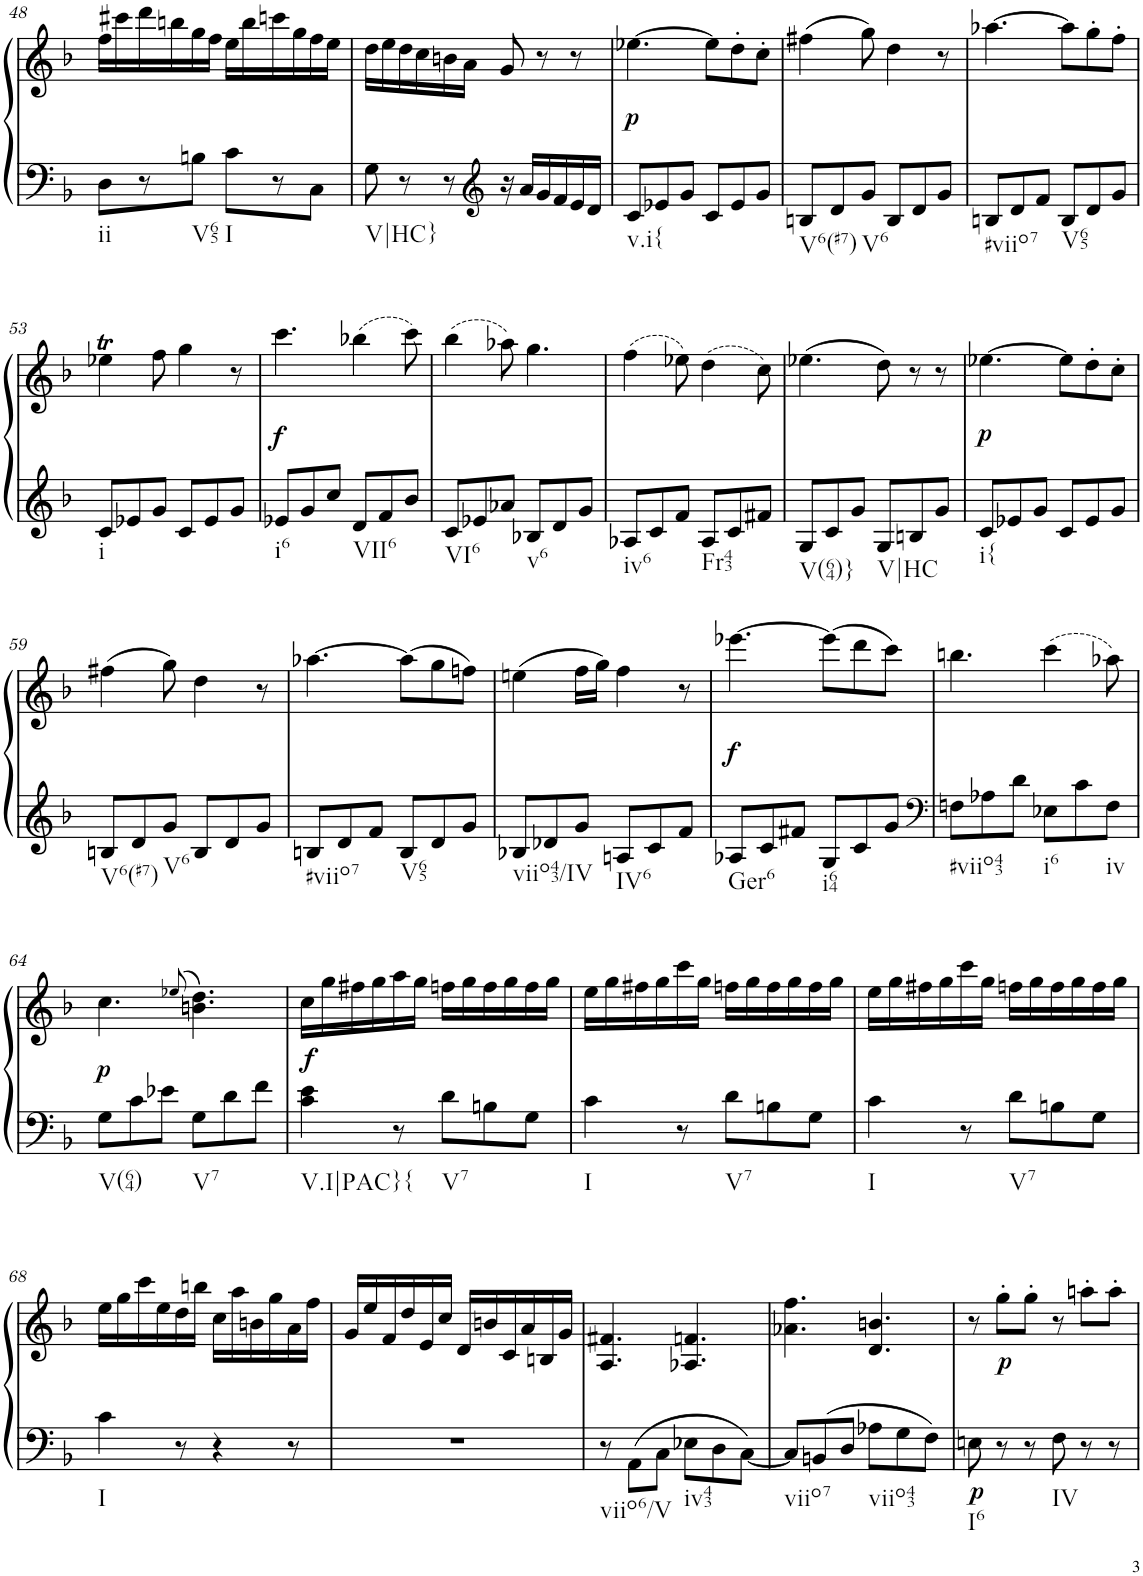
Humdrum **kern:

**kern	**kern	**dynam
*part1	*part1	*part1
*staff2	*staff1	*staff1/2
*I"Piano, Piano right	*	*
*I'Pno.	*	*
!!LO:PB:g=z
*clefF4	*clefG2	*
*k[b-]	*k[b-]	*
*M6/8	*M6/8	*
=48	=48	=48
!LO:TX:b:t=ii	!	!
8D\L	16ff\LL	.
.	16ccc#X\	.
8r	16ddd\	.
.	16bbn\	.
!LO:TX:b:t=V65	!	!
8Bn\J	16gg\	.
.	16ff\JJ	.
!LO:TX:b:t=I	!	!
8c\L	16ee\LL	.
.	16bb\	.
8r	16cccn\	.
.	16gg\	.
8C\J	16ff\	.
.	16ee\JJ	.
=49	=49	=49
!LO:TX:b:t=V|HC}	!	!
8G\	16dd\LL	.
.	16ee\	.
8r	16dd\	.
.	16cc\	.
8r	16bn\	.
.	16a\JJ	.
*clefG2	*	*
16r	8g/	.
16a/LL	.	.
16g/	8r	.
16f/	.	.
16e/	8r	.
16d/JJ	.	.
=50	=50	=50
!LO:TX:b:t=v.i{	!	!
!	!	!LO:DY:b
8c/L	[4.ee-X\	p
8e-X/	.	.
8g/J	.	.
8c/L	8ee-\L]	.
8e-/	8dd'\	.
8g/J	8cc'\J	.
=51	=51	=51
!LO:TX:b:t=V6(#7)	!	!
8Bn/L	(4ff#X\	.
8d/	.	.
!LO:TX:b:t=V6	!	!
8g/J	8gg\)	.
8B/L	4dd\	.
8d/	.	.
8g/J	8r	.
=52	=52	=52
!LO:TX:b:t=#viio7	!	!
8Bn/L	[4.aa-X\	.
8d/	.	.
8f/J	.	.
!LO:TX:b:t=V65	!	!
8B/L	8aa-\L]	.
8d/	8gg'\	.
8g/J	8ff'\J	.
!!LO:LB:g=z
=53	=53	=53
!LO:TX:b:t=i	!	!
8c/L	4ee-XT\	.
8e-X/	.	.
8g/J	8ff\	.
8c/L	4gg\	.
8e-/	.	.
8g/J	8r	.
=54	=54	=54
!LO:TX:b:t=i6	!	!
!	!	!LO:DY:b
8e-X/L	4.ccc\	f
8g/	.	.
8cc/J	.	.
!LO:TX:b:t=VII6	!	!
8d/L	(4bb-X\	.
8f/	.	.
8b-/J	8ccc\)	.
=55	=55	=55
!LO:TX:b:t=VI6	!	!
8c/L	(4bb-\	.
8e-X/	.	.
8a-X/J	8aa-X\)	.
!LO:TX:b:t=v6	!	!
8B-X/L	4.gg\	.
8d/	.	.
8g/J	.	.
=56	=56	=56
!LO:TX:b:t=iv6	!	!
8A-X/L	(4ff\	.
8c/	.	.
8f/J	8ee-X\)	.
!LO:TX:b:t=Fr43	!	!
8A-/L	(4dd\	.
8c/	.	.
8f#X/J	8cc\)	.
=57	=57	=57
!LO:TX:b:t=V(64)}	!	!
8G/L	(4.ee-X\	.
8c/	.	.
8g/J	.	.
!LO:TX:b:t=V|HC	!	!
8G/L	8dd\)	.
8Bn/	8r	.
8g/J	8r	.
=58	=58	=58
!LO:TX:b:t=i{	!	!
!	!	!LO:DY:b
8c/L	[4.ee-X\	p
8e-X/	.	.
8g/J	.	.
8c/L	8ee-\L]	.
8e-/	8dd'\	.
8g/J	8cc'\J	.
!!LO:LB:g=z
=59	=59	=59
!LO:TX:b:t=V6(#7)	!	!
8Bn/L	(4ff#X\	.
8d/	.	.
!LO:TX:b:t=V6	!	!
8g/J	8gg\)	.
8B/L	4dd\	.
8d/	.	.
8g/J	8r	.
=60	=60	=60
!LO:TX:b:t=#viio7	!	!
8Bn/L	[4.aa-X\	.
8d/	.	.
8f/J	.	.
!LO:TX:b:t=V65	!	!
8B/L	(8aa-\L]	.
8d/	8gg\	.
8g/J	8ffn\J)	.
=61	=61	=61
!LO:TX:b:t=viio43/IV	!	!
8B-X/L	(4een\	.
8d-X/	.	.
8g/J	16ff\LL	.
.	16gg\JJ)	.
!LO:TX:b:t=IV6	!	!
8An/L	4ff\	.
8c/	.	.
8f/J	8r	.
=62	=62	=62
!LO:TX:b:t=Ger6	!	!
!	!	!LO:DY:b
8A-X/L	[4.eee-X\	f
8c/	.	.
8f#X/J	.	.
!LO:TX:b:t=i64	!	!
8G/L	(8eee-\L]	.
8c/	8ddd\	.
8g/J	8ccc\J)	.
=63	=63	=63
*clefF4	*	*
!LO:TX:b:t=#viio43	!	!
8Fn\L	4.bbn\	.
8A-X\	.	.
8d\J	.	.
!LO:TX:b:t=i6	!	!
8E-X\L	(4ccc\	.
8c\	.	.
!LO:TX:b:t=iv	!	!
8F\J	8aa-X\)	.
!!LO:LB:g=z
=64	=64	=64
!LO:TX:b:t=V(64)	!	!
!	!	!LO:DY:b
8G\L	4.cc\	p
8c\	.	.
8e-X\J	.	.
.	(>8qee-X/	.
!LO:TX:b:t=V7	!	!
8G\L	4.bn\ 4.dd\)	.
8d\	.	.
8f\J	.	.
=65	=65	=65
!LO:TX:b:t=V.I|PAC}{	!	!
!	!	!LO:DY:b
4c\ 4e\	16cc\LL	f
.	16gg\	.
.	16ff#X\	.
.	16gg\	.
8r	16aa\	.
.	16gg\JJ	.
!LO:TX:b:t=V7	!	!
8d\L	16ffn\LL	.
.	16gg\	.
8Bn\	16ff\	.
.	16gg\	.
8G\J	16ff\	.
.	16gg\JJ	.
=66	=66	=66
!LO:TX:b:t=I	!	!
4c\	16ee\LL	.
.	16gg\	.
.	16ff#X\	.
.	16gg\	.
8r	16ccc\	.
.	16gg\JJ	.
!LO:TX:b:t=V7	!	!
8d\L	16ffn\LL	.
.	16gg\	.
8Bn\	16ff\	.
.	16gg\	.
8G\J	16ff\	.
.	16gg\JJ	.
=67	=67	=67
!LO:TX:b:t=I	!	!
4c\	16ee\LL	.
.	16gg\	.
.	16ff#X\	.
.	16gg\	.
8r	16ccc\	.
.	16gg\JJ	.
!LO:TX:b:t=V7	!	!
8d\L	16ffn\LL	.
.	16gg\	.
8Bn\	16ff\	.
.	16gg\	.
8G\J	16ff\	.
.	16gg\JJ	.
!!LO:LB:g=z
=68	=68	=68
!LO:TX:b:t=I	!	!
4c\	16ee\LL	.
.	16gg\	.
.	16ccc\	.
.	16ee\	.
8r	16dd\	.
.	16bbn\JJ	.
4r	16cc\LL	.
.	16aa\	.
.	16bn\	.
.	16gg\	.
8r	16a\	.
.	16ff\JJ	.
=69	=69	=69
2.r	16g/LL	.
.	16ee/	.
.	16f/	.
.	16dd/	.
.	16e/	.
.	16cc/JJ	.
.	16d/LL	.
.	16bn/	.
.	16c/	.
.	16a/	.
.	16Bn/	.
.	16g/JJ	.
=70	=70	=70
!LO:TX:b:t=viio6/V	!	!
8r	4.A/ 4.f#X/	.
8AA\L	.	.
8C\J	.	.
!LO:TX:b:t=iv43	!	!
8E-X\L	4.A-X/ 4.fn/	.
8D\	.	.
[<8C\J	.	.
=71	=71	=71
!LO:TX:b:t=viio7	!	!
8C/L]	4.a-X\ 4.ff\	.
8BBn/	.	.
8D/J	.	.
!LO:TX:b:t=viio43	!	!
8A-X\L	4.d/ 4.bn/	.
8G\	.	.
8F\J	.	.
=72	=72	=72
!LO:TX:b:t=I6	!	!
!	!	!LO:DY:b=2
8En\	8r	p
!	!	!LO:DY:b
8r	8gg'\L	p
8r	8gg'\J	.
!LO:TX:b:t=IV	!	!
8F\	8r	.
8r	8aan'\L	.
8r	8aa'\J	.
=	=	=
*-	*-	*-
